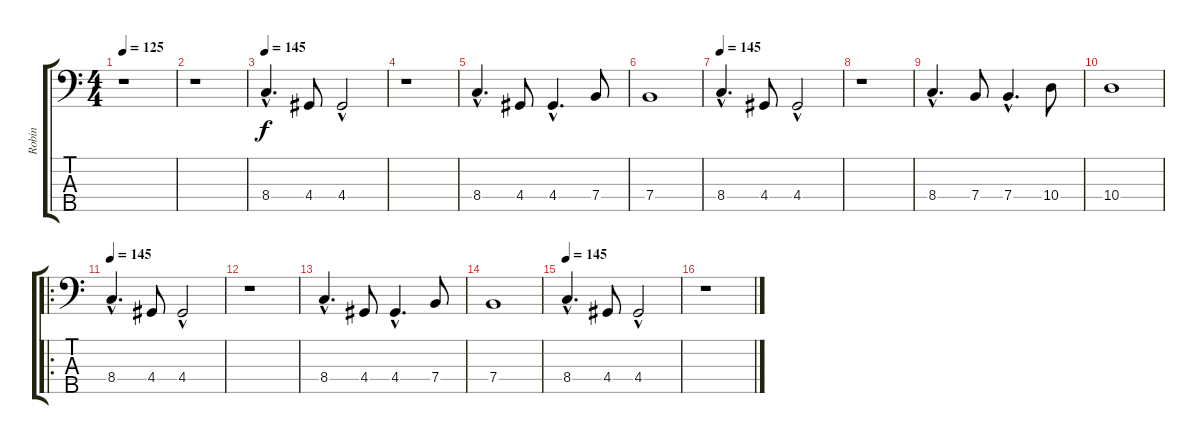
\track ("Robin" "Robin") {instrument electricbasspick}
\staff {score tabs}
\tuning (G2 D2 A1 E1 B0) {hide}
\ts (4 4)
\tempo 125
\clef f4
\ks c
r.1{dy f} |
r.1 |
\tempo 148
\tempo 145
8.4{hac}.4{d} 4.4.8 4.4{hac}.2 |
r.1 |
8.4{hac}.4{d} 4.4.8 4.4{hac}.4{d} 7.4.8 |
7.4.1 |
\tempo 145
8.4{hac}.4{d} 4.4.8 4.4{hac}.2 |
r.1 |
8.4{hac}.4{d} 7.4.8 7.4{hac}.4{d} 10.4.8 |
10.4.1 |
\ro
\tempo 145
8.4{hac}.4{d} 4.4.8 4.4{hac}.2 |
r.1 |
8.4{hac}.4{d} 4.4.8 4.4{hac}.4{d} 7.4.8 |
7.4.1 |
\tempo 145
8.4{hac}.4{d} 4.4.8 4.4{hac}.2 |
r.1
